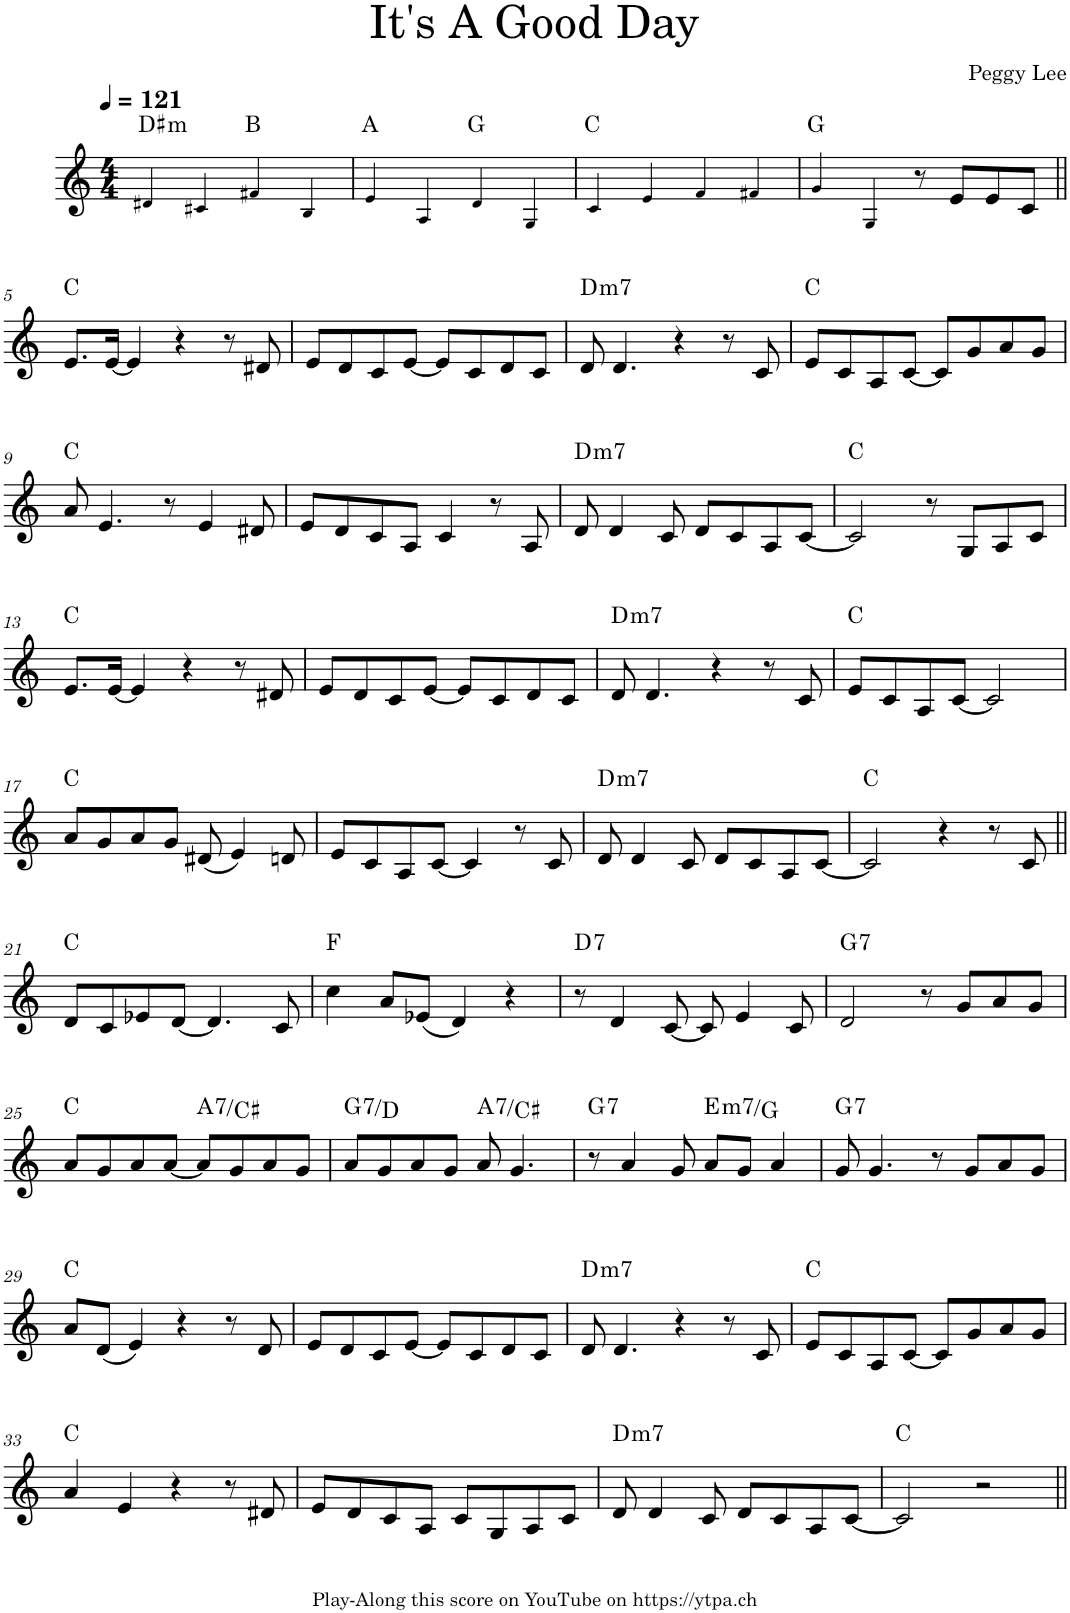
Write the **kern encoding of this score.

**kern	**harte
*part1	*part1
*staff1	*
*I"Piano	*
*I'Pno.	*
*clefG2	*
*k[]	*
*M4/4	*
*MM121	*
=1	=1
!	!LO:H:kt=m
4d#X!/	D#:min
4c#X!/	.
4f#X!/	B:maj
4B!/	.
=2	=2
4e!/	A:maj
4A!/	.
4d!/	G:maj
4G!/	.
=3	=3
4c!/	C:maj
4e!/	.
4f!/	.
4f#X!/	.
=4	=4
4g!/	G:maj
4G!/	.
8r	.
8e/L	.
8e/	.
8c/J	.
!!LO:LB:g=z
=5||	=5||
8.e/L	C:maj
[16e/Jk	.
4e/]	.
4r	.
8r	.
8d#X/	.
=6	=6
8e/L	.
8d/	.
8c/	.
[8e/J	.
8e/L]	.
8c/	.
8d/	.
8c/J	.
=7	=7
!	!LO:H:kt=m7
8d/	D:min7
4.d/	.
4r	.
8r	.
8c/	.
=8	=8
8e/L	C:maj
8c/	.
8A/	.
[8c/J	.
8c/L]	.
8g/	.
8a/	.
8g/J	.
!!LO:LB:g=z
=9	=9
8a/	C:maj
4.e/	.
8r	.
4e/	.
8d#X/	.
=10	=10
8e/L	.
8d/	.
8c/	.
8A/J	.
4c/	.
8r	.
8A/	.
=11	=11
!	!LO:H:kt=m7
8d/	D:min7
4d/	.
8c/	.
8d/L	.
8c/	.
8A/	.
[8c/J	.
=12	=12
2c/]	C:maj
8r	.
8G/L	.
8A/	.
8c/J	.
!!LO:LB:g=z
=13	=13
8.e/L	C:maj
[16e/Jk	.
4e/]	.
4r	.
8r	.
8d#X/	.
=14	=14
8e/L	.
8d/	.
8c/	.
[8e/J	.
8e/L]	.
8c/	.
8d/	.
8c/J	.
=15	=15
!	!LO:H:kt=m7
8d/	D:min7
4.d/	.
4r	.
8r	.
8c/	.
=16	=16
8e/L	C:maj
8c/	.
8A/	.
[8c/J	.
2c/]	.
!!LO:LB:g=z
=17	=17
8a/L	C:maj
8g/	.
8a/	.
8g/J	.
(8d#X/	.
4e/)	.
8dn/	.
=18	=18
8e/L	.
8c/	.
8A/	.
[8c/J	.
4c/]	.
8r	.
8c/	.
=19	=19
!	!LO:H:kt=m7
8d/	D:min7
4d/	.
8c/	.
8d/L	.
8c/	.
8A/	.
[8c/J	.
=20	=20
2c/]	C:maj
4r	.
8r	.
8c/	.
!!LO:LB:g=z
=21||	=21||
8d/L	C:maj
8c/	.
8e-X/	.
[8d/J	.
4.d/]	.
8c/	.
=22	=22
4cc\	F:maj
8a/L	.
(8e-X/J	.
4d/)	.
4r	.
=23	=23
!	!LO:H:kt=7
8r	D:7
4d/	.
[8c/	.
8c/]	.
4e/	.
8c/	.
=24	=24
!	!LO:H:kt=7
2d/	G:7
8r	.
8g/L	.
8a/	.
8g/J	.
!!LO:LB:g=z
=25	=25
8a/L	C:maj
8g/	.
8a/	.
[8a/J	.
!	!LO:H:kt=7
8a/L]	A:7/3
8g/	.
8a/	.
8g/J	.
=26	=26
!	!LO:H:kt=7
8a/L	G:7/5
8g/	.
8a/	.
8g/J	.
!	!LO:H:kt=7
8a/	A:7/3
4.g/	.
=27	=27
!	!LO:H:kt=7
8r	G:7
4a/	.
8g/	.
!	!LO:H:kt=m7
8a/L	E:min7/b3
8g/J	.
4a/	.
=28	=28
!	!LO:H:kt=7
8g/	G:7
4.g/	.
8r	.
8g/L	.
8a/	.
8g/J	.
!!LO:LB:g=z
=29	=29
8a/L	C:maj
(8d/J	.
4e/)	.
4r	.
8r	.
8d/	.
=30	=30
8e/L	.
8d/	.
8c/	.
[8e/J	.
8e/L]	.
8c/	.
8d/	.
8c/J	.
=31	=31
!	!LO:H:kt=m7
8d/	D:min7
4.d/	.
4r	.
8r	.
8c/	.
=32	=32
8e/L	C:maj
8c/	.
8A/	.
[8c/J	.
8c/L]	.
8g/	.
8a/	.
8g/J	.
!!LO:LB:g=z
=33	=33
4a/	C:maj
4e/	.
4r	.
8r	.
8d#X/	.
=34	=34
8e/L	.
8d/	.
8c/	.
8A/J	.
8c/L	.
8G/	.
8A/	.
8c/J	.
=35	=35
!	!LO:H:kt=m7
8d/	D:min7
4d/	.
8c/	.
8d/L	.
8c/	.
8A/	.
[8c/J	.
=36	=36
2c/]	C:maj
2r	.
=||	=||
*-	*-
